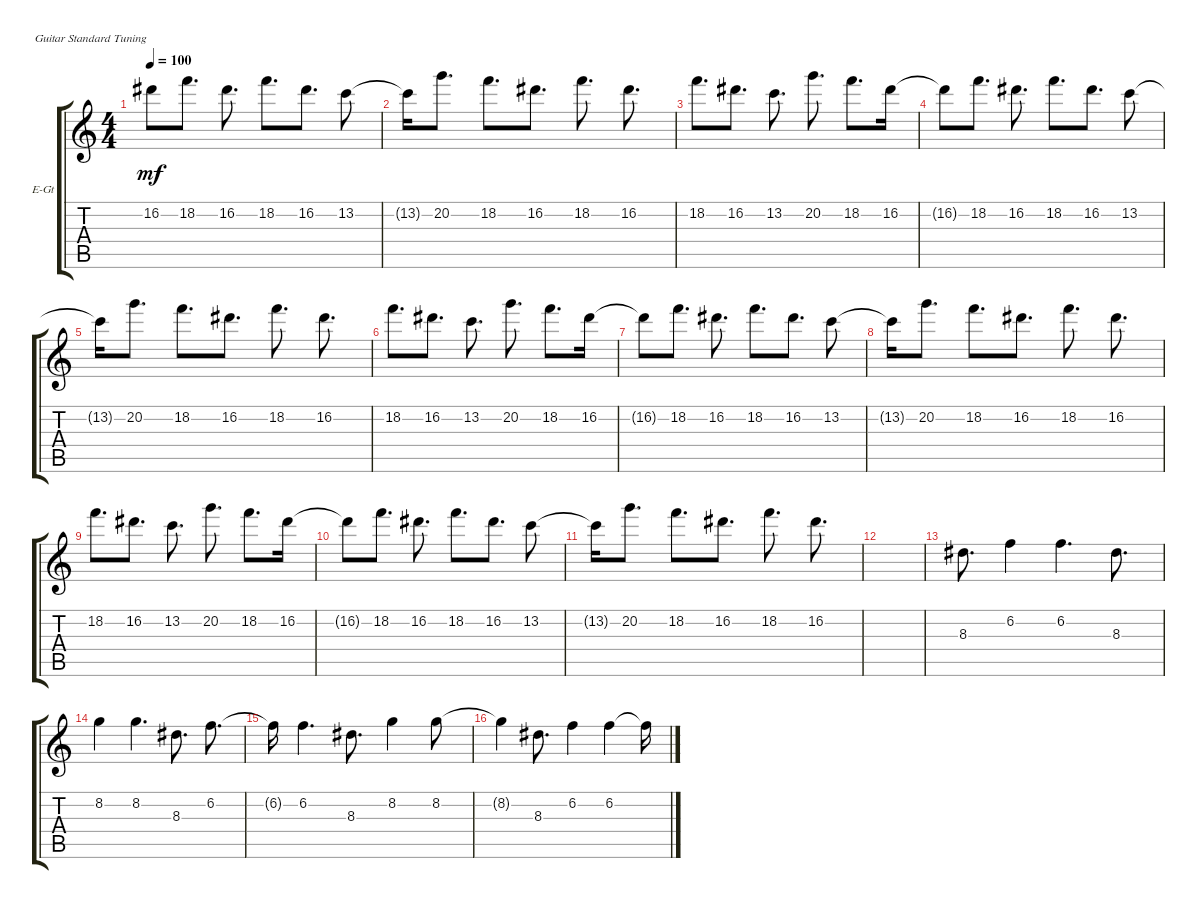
\defaultSystemsLayout 4
\bracketExtendMode groupsimilarinstruments
\firstSystemTrackNameOrientation horizontal
\otherSystemsTrackNameOrientation horizontal
\track ("Lead Guitar" "E-Gt") {instrument distortionguitar}
\staff {score tabs}
\tuning (E4 B3 G3 D3 A2 E2)
\ts (4 4)
\tempo 100
\clef g2
\ks c
16.2{t}.8{dy mf} 18.2.8{d} 16.2.8{d} 18.2.8{d} 16.2.8{d} 13.2.8 |
13.2{t}.16 20.2.8{d} 18.2.8{d} 16.2.8{d} 18.2.8{d} 16.2.8{d} |
18.2.8{d} 16.2.8{d} 13.2.8{d} 20.2.8{d} 18.2.8{d} 16.2.16 |
16.2{t}.8 18.2.8{d} 16.2.8{d} 18.2.8{d} 16.2.8{d} 13.2.8 |
13.2{t}.16 20.2.8{d} 18.2.8{d} 16.2.8{d} 18.2.8{d} 16.2.8{d} |
18.2.8{d} 16.2.8{d} 13.2.8{d} 20.2.8{d} 18.2.8{d} 16.2.16 |
16.2{t}.8 18.2.8{d} 16.2.8{d} 18.2.8{d} 16.2.8{d} 13.2.8 |
13.2{t}.16 20.2.8{d} 18.2.8{d} 16.2.8{d} 18.2.8{d} 16.2.8{d} |
18.2.8{d} 16.2.8{d} 13.2.8{d} 20.2.8{d} 18.2.8{d} 16.2.16 |
16.2{t}.8 18.2.8{d} 16.2.8{d} 18.2.8{d} 16.2.8{d} 13.2.8 |
13.2{t}.16 20.2.8{d} 18.2.8{d} 16.2.8{d} 18.2.8{d} 16.2.8{d} |
|
8.3.8{d} 6.2.4 6.2.4{d} 8.3.8{d} |
8.2.4 8.2.4{d} 8.3.8{d} 6.2.8{d} |
6.2{t}.16 6.2.4{d} 8.3.8{d} 8.2.4 8.2.8 |
8.2{t}.4 8.3.8{d} 6.2.4 6.2.4 6.2{t}.16
